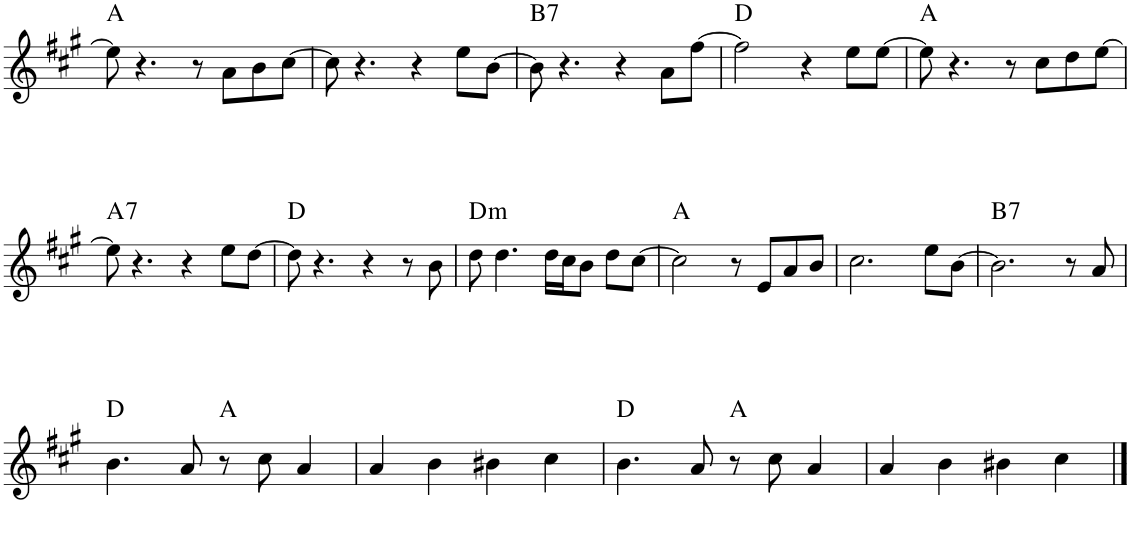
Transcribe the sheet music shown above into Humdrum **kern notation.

**kern	**harte
*part1	*part1
*staff1	*
*I"Piano	*
*I'Pno.	*
!!LO:PB:g=z
*clefG2	*
*k[f#c#g#]	*
*M4/4	*
=33	=33
8ee\]	A:maj
4.r	.
8r	.
8a\L	.
8b\	.
[8cc#\J	.
=34	=34
8cc#\]	.
4.r	.
4r	.
8ee\L	.
[8b\J	.
=35	=35
!	!LO:H:kt=7
8b\]	B:7
4.r	.
4r	.
8a\L	.
[8ff#\J	.
=36	=36
2ff#\]	D:maj
4r	.
8ee\L	.
[8ee\J	.
=37	=37
8ee\]	A:maj
4.r	.
8r	.
8cc#\L	.
8dd\	.
[8ee\J	.
!!LO:LB:g=z
=38	=38
!	!LO:H:kt=7
8ee\]	A:7
4.r	.
4r	.
8ee\L	.
[8dd\J	.
=39	=39
8dd\]	D:maj
4.r	.
4r	.
8r	.
8b\	.
=40	=40
!	!LO:H:kt=m
8dd\	D:min
4.dd\	.
16dd\LL	.
16cc#\J	.
8b\J	.
8dd\L	.
[8cc#\J	.
=41	=41
2cc#\]	A:maj
8r	.
8e/L	.
8a/	.
8b/J	.
=42	=42
2.cc#\	.
8ee\L	.
[8b\J	.
=43	=43
!	!LO:H:kt=7
2.b\]	B:7
8r	.
8a/	.
!!LO:LB:g=z
=44	=44
4.b\	D:maj
8a/	.
8r	A:maj
8cc#\	.
4a/	.
=45	=45
4a/	.
4b\	.
4b#X\	.
4cc#\	.
=46	=46
4.b\	D:maj
8a/	.
8r	A:maj
8cc#\	.
4a/	.
=47	=47
4a/	.
4b\	.
4b#X\	.
4cc#\	.
==	==
*-	*-
